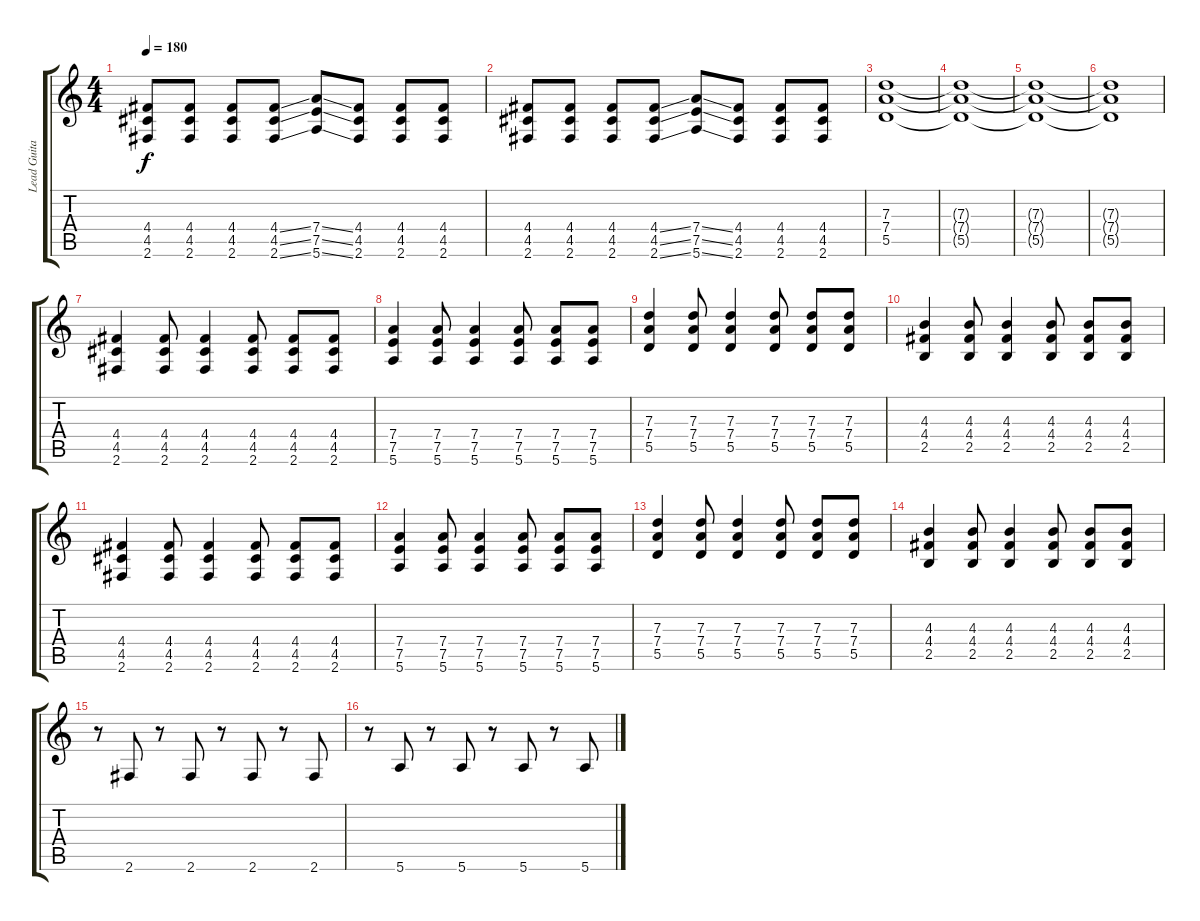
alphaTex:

\track ("Lead Guitar" "Lead Guita") {instrument distortionguitar}
\staff {score tabs}
\tuning (E4 B3 G3 D3 A2 E2) {hide}
\ts (4 4)
\tempo 180
\clef g2
\ks c
(4.4 4.5 2.6).8{dy f} (4.4 4.5 2.6).8 (4.4 4.5 2.6).8 (4.4{ss} 4.5{ss} 2.6{ss}).8 (7.4{ss} 7.5{ss} 5.6{ss}).8 (4.4 4.5 2.6).8 (4.4 4.5 2.6).8 (4.4 4.5 2.6).8 |
(4.4 4.5 2.6).8 (4.4 4.5 2.6).8 (4.4 4.5 2.6).8 (4.4{ss} 4.5{ss} 2.6{ss}).8 (7.4{ss} 7.5{ss} 5.6{ss}).8 (4.4 4.5 2.6).8 (4.4 4.5 2.6).8 (4.4 4.5 2.6).8 |
(7.3 7.4 5.5).1 |
(7.3{t} 7.4{t} 5.5{t}).1 |
(7.3{t} 7.4{t} 5.5{t}).1 |
(7.3{t} 7.4{t} 5.5{t}).1 |
(4.4 4.5 2.6).4 (4.4 4.5 2.6).8 (4.4 4.5 2.6).4 (4.4 4.5 2.6).8 (4.4 4.5 2.6).8 (4.4 4.5 2.6).8 |
(7.4 7.5 5.6).4 (7.4 7.5 5.6).8 (7.4 7.5 5.6).4 (7.4 7.5 5.6).8 (7.4 7.5 5.6).8 (7.4 7.5 5.6).8 |
(7.3 7.4 5.5).4 (7.3 7.4 5.5).8 (7.3 7.4 5.5).4 (7.3 7.4 5.5).8 (7.3 7.4 5.5).8 (7.3 7.4 5.5).8 |
(4.3 4.4 2.5).4 (4.3 4.4 2.5).8 (4.3 4.4 2.5).4 (4.3 4.4 2.5).8 (4.3 4.4 2.5).8 (4.3 4.4 2.5).8 |
(4.4 4.5 2.6).4 (4.4 4.5 2.6).8 (4.4 4.5 2.6).4 (4.4 4.5 2.6).8 (4.4 4.5 2.6).8 (4.4 4.5 2.6).8 |
(7.4 7.5 5.6).4 (7.4 7.5 5.6).8 (7.4 7.5 5.6).4 (7.4 7.5 5.6).8 (7.4 7.5 5.6).8 (7.4 7.5 5.6).8 |
(7.3 7.4 5.5).4 (7.3 7.4 5.5).8 (7.3 7.4 5.5).4 (7.3 7.4 5.5).8 (7.3 7.4 5.5).8 (7.3 7.4 5.5).8 |
(4.3 4.4 2.5).4 (4.3 4.4 2.5).8 (4.3 4.4 2.5).4 (4.3 4.4 2.5).8 (4.3 4.4 2.5).8 (4.3 4.4 2.5).8 |
r.8 2.6.8 r.8 2.6.8 r.8 2.6.8 r.8 2.6.8 |
r.8 5.6.8 r.8 5.6.8 r.8 5.6.8 r.8 5.6.8
